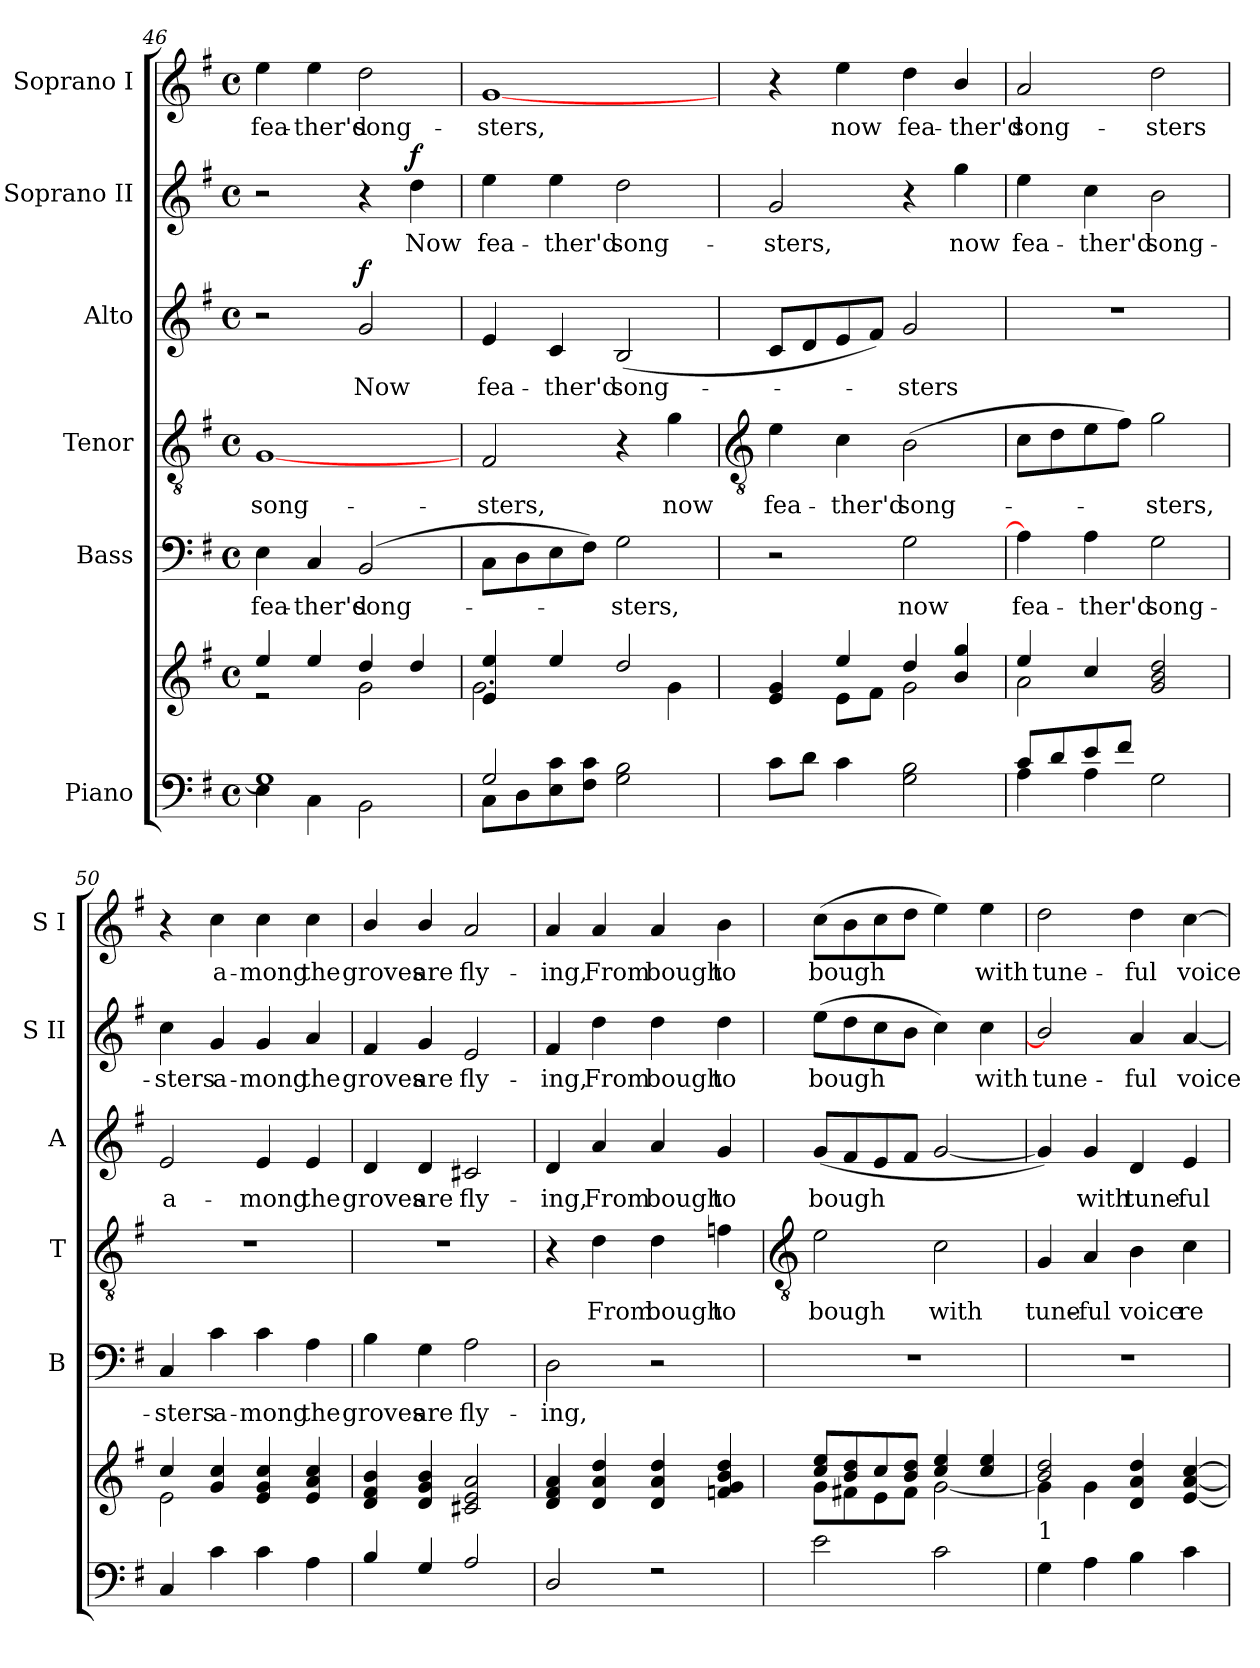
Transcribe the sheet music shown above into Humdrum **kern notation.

**kern	**kern	**kern	**text	**kern	**text	**kern	**text	**dynam	**kern	**text	**dynam	**kern	**text
*part6	*part6	*part5	*part5	*part4	*part4	*part3	*part3	*part3	*part2	*part2	*part2	*part1	*part1
*staff7	*staff6	*staff5	*staff5	*staff4	*staff4	*staff3	*staff3	*staff3	*staff2	*staff2	*staff2	*staff1	*staff1
*I"Piano	*	*I"Bass	*	*I"Tenor	*	*I"Alto	*	*	*I"Soprano II	*	*	*I"Soprano I	*
*	*	*I'B	*	*I'T	*	*I'A	*	*	*I'S II	*	*	*I'S I	*
*clefF4	*clefG2	*clefF4	*	*clefGv2	*	*clefG2	*	*	*clefG2	*	*	*clefG2	*
*k[f#]	*k[f#]	*k[f#]	*	*k[f#]	*	*k[f#]	*	*	*k[f#]	*	*	*k[f#]	*
*G:	*G:	*G:	*	*G:	*	*G:	*	*	*G:	*	*	*G:	*
*M4/4	*M4/4	*M4/4	*	*M4/4	*	*M4/4	*	*	*M4/4	*	*	*M4/4	*
*met(c)	*met(c)	*met(c)	*	*met(c)	*	*met(c)	*	*	*met(c)	*	*	*met(c)	*
=46	=46	=46	=46	=46	=46	=46	=46	=46	=46	=46	=46	=46	=46
*^	*^	*	*	*	*	*	*	*	*	*	*	*	*
!	!	!	!	!	!LO:LY:b	!	!LO:LY:b	!	!	!	!	!	!	!	!LO:LY:b
1G]	4E\	4ee/	2r	4E	fea-	[1G	song-	2r	.	.	2r	.	.	4ee	fea-
!	!	!	!	!	!LO:LY:b	!	!	!	!	!	!	!	!	!	!LO:LY:b
.	4C\	4ee/	.	4C	-ther'd	.	.	.	.	.	.	.	.	4ee	-ther'd
!	!	!	!	!	!LO:LY:b	!	!	!	!LO:LY:b	!LO:DY:b	!	!	!	!	!LO:LY:b
.	2BB\	4dd/	2g\	(>2BB	song-	.	.	2g	Now	f	4r	.	.	2dd	song-
!	!	!	!	!	!	!	!	!	!	!	!	!LO:LY:b	!LO:DY:b	!	!
.	.	4dd/	.	.	.	.	.	.	.	.	4dd	Now	f	.	.
=47	=47	=47	=47	=47	=47	=47	=47	=47	=47	=47	=47	=47	=47	=47	=47
!	!	!	!	!	!	!	!LO:LY:b	!	!LO:LY:b	!	!	!LO:LY:b	!	!	!LO:LY:b
2G/	8C\L	4e/ 4ee/	2.g\	8CL	.	2F#	-sters,	4e	fea-	.	4ee	fea-	.	[1g	-sters,
.	8D\	.	.	8D	.	.	.	.	.	.	.	.	.	.	.
!	!	!	!	!	!	!	!	!	!LO:LY:b	!	!	!LO:LY:b	!	!	!
.	8E\ 8c\	4ee/	.	8E	.	.	.	4c	-ther'd	.	4ee	-ther'd	.	.	.
.	8F#\ 8c\J	.	.	8F#J)	.	.	.	.	.	.	.	.	.	.	.
!	!	!	!	!	!LO:LY:b	!	!	!	!LO:LY:b	!	!	!LO:LY:b	!	!	!
2G 2B	2ryy	2dd/	.	2G	sters,	4r	.	(<2B	song-	.	2dd	song-	.	.	.
!	!	!	!	!	!	!	!LO:LY:b	!	!	!	!	!	!	!	!
.	.	.	4g\	.	.	4g	now	.	.	.	.	.	.	.	.
!!LO:LB:g=z
=48	=48	=48	=48	=48	=48	=48	=48	=48	=48	=48	=48	=48	=48	=48	=48
*	*	*	*	*	*	*clefGv2	*	*	*	*	*	*	*	*	*
!	!	!	!	!	!	!	!LO:LY:b	!	!	!	!	!LO:LY:b	!	!	!
8cL	2ryy	4e/ 4g/	4ryy	2r	.	4e	fea-	8cL	.	.	2g	-sters,	.	4r	.
8dJ	.	.	.	.	.	.	.	8d	.	.	.	.	.	.	.
!	!	!	!	!	!	!	!LO:LY:b	!	!	!	!	!	!	!	!LO:LY:b
4c	.	4ee/	8e\L	.	.	4c	-ther'd	8e	.	.	.	.	.	4ee	now
.	.	.	8f#\J	.	.	.	.	8f#J)	.	.	.	.	.	.	.
!	!	!	!	!	!LO:LY:b	!	!LO:LY:b	!	!LO:LY:b	!	!	!	!	!	!LO:LY:b
2G 2B	2ryy	4dd/	2g\	2G	now	(>2B	song-	2g	sters	.	4r	.	.	4dd	fea-
!	!	!	!	!	!	!	!	!	!	!	!	!LO:LY:b	!	!	!LO:LY:b
.	.	4b/ 4gg/	.	.	.	.	.	.	.	.	4gg	now	.	4b/	-ther'd
=49	=49	=49	=49	=49	=49	=49	=49	=49	=49	=49	=49	=49	=49	=49	=49
!	!	!	!	!	!LO:LY:b	!	!	!	!	!	!	!LO:LY:b	!	!	!LO:LY:b
8c/L	4A\	4ee/	2a\	4A]	fea-	8cL	.	1r	.	.	4ee	fea-	.	2a	song-
8d/	.	.	.	.	.	8d	.	.	.	.	.	.	.	.	.
!	!	!	!	!	!LO:LY:b	!	!	!	!	!	!	!LO:LY:b	!	!	!
8e/	4A\	4cc/	.	4A	-ther'd	8e	.	.	.	.	4cc	-ther'd	.	.	.
8f#/J	.	.	.	.	.	8f#J)	.	.	.	.	.	.	.	.	.
!	!	!	!	!	!LO:LY:b	!	!LO:LY:b	!	!	!	!	!LO:LY:b	!	!	!LO:LY:b
2G	2ryy	2g/ 2b/ 2dd/	2ryy	2G	song-	2g	sters,	.	.	.	2b	song-	.	2dd	-sters
=50	=50	=50	=50	=50	=50	=50	=50	=50	=50	=50	=50	=50	=50	=50	=50
!	!	!	!	!	!LO:LY:b	!	!	!	!LO:LY:b	!	!	!LO:LY:b	!	!	!
4C	2ryy	4cc/	2e\	4C	-sters	1r	.	2e	a-	.	4cc	-sters	.	4r	.
!	!	!	!	!	!LO:LY:b	!	!	!	!	!	!	!LO:LY:b	!	!	!LO:LY:b
4c	.	4g/ 4cc/	.	4c	a-	.	.	.	.	.	4g	a-	.	4cc	a-
!	!	!	!	!	!LO:LY:b	!	!	!	!LO:LY:b	!	!	!LO:LY:b	!	!	!LO:LY:b
4c	2ryy	4e/ 4g/ 4cc/	2ryy	4c	-mong	.	.	4e	-mong	.	4g	-mong	.	4cc	-mong
!	!	!	!	!	!LO:LY:b	!	!	!	!LO:LY:b	!	!	!LO:LY:b	!	!	!LO:LY:b
4A	.	4e/ 4a/ 4cc/	.	4A	the	.	.	4e	the	.	4a	the	.	4cc	the
=51	=51	=51	=51	=51	=51	=51	=51	=51	=51	=51	=51	=51	=51	=51	=51
!	!	!	!	!	!LO:LY:b	!	!	!	!LO:LY:b	!	!	!LO:LY:b	!	!	!LO:LY:b
4B	1ryy	4d/ 4f#/ 4b/	2ryy	4B	groves	1r	.	4d	groves	.	4f#	groves	.	4b/	groves
!	!	!	!	!	!LO:LY:b	!	!	!	!LO:LY:b	!	!	!LO:LY:b	!	!	!LO:LY:b
4G	.	4d/ 4g/ 4b/	.	4G	are	.	.	4d	are	.	4g	are	.	4b/	are
!	!	!	!	!	!LO:LY:b	!	!	!	!LO:LY:b	!	!	!LO:LY:b	!	!	!LO:LY:b
2A	.	2c#X/ 2e/ 2a/	2ryy	2A	fly-	.	.	2c#X	fly-	.	2e	fly-	.	2a	fly-
=52	=52	=52	=52	=52	=52	=52	=52	=52	=52	=52	=52	=52	=52	=52	=52
!	!	!	!	!	!LO:LY:b	!	!	!	!LO:LY:b	!	!	!LO:LY:b	!	!	!LO:LY:b
2D	1ryy	4d/ 4f#/ 4a/	2ryy	2D	-ing,	4r	.	4d	-ing,	.	4f#	-ing,	.	4a	-ing,
!	!	!	!	!	!	!	!LO:LY:b	!	!LO:LY:b	!	!	!LO:LY:b	!	!	!LO:LY:b
.	.	4d/ 4a/ 4dd/	.	.	.	4d	From	4a	From	.	4dd	From	.	4a	From
!	!	!	!	!	!	!	!LO:LY:b	!	!LO:LY:b	!	!	!LO:LY:b	!	!	!LO:LY:b
2r	.	4d/ 4a/ 4dd/	4ryy	2r	.	4d	bough	4a	bough	.	4dd	bough	.	4a	bough
!	!	!	!	!	!	!	!LO:LY:b	!	!LO:LY:b	!	!	!LO:LY:b	!	!	!LO:LY:b
.	.	4fn/ 4g/ 4b/ 4dd/	4ryy	.	.	4fn	to	4g	to	.	4dd	to	.	4b	to
*v	*v	*	*	*	*	*	*	*	*	*	*	*	*	*	*
!!LO:LB:g=z
=53	=53	=53	=53	=53	=53	=53	=53	=53	=53	=53	=53	=53	=53	=53
*	*	*	*	*	*clefGv2	*	*	*	*	*	*	*	*	*
!	!	!	!	!	!	!LO:LY:b	!	!LO:LY:b	!	!	!LO:LY:b	!	!	!LO:LY:b
2e	8cc/ 8ee/L	8g\L	1r	.	2e	bough	(<8gL	bough	.	(>8eeL	bough	.	(>8ccL	bough
.	8b/ 8dd/	8f#X\	.	.	.	.	8f#	.	.	8dd	.	.	8b	.
.	8cc/	8e\	.	.	.	.	8e	.	.	8cc	.	.	8cc	.
.	8b/ 8dd/J	8f#\J	.	.	.	.	8f#J	.	.	8bJ	.	.	8ddJ	.
!	!	!	!	!	!	!LO:LY:b	!	!	!	!	!	!	!	!
2c	4cc/ 4ee/	[2g\	.	.	2c	with	[2g	.	.	4cc)	.	.	4ee)	.
!	!	!	!	!	!	!	!	!	!	!	!LO:LY:b	!	!	!LO:LY:b
.	4cc/ 4ee/	.	.	.	.	.	.	.	.	4cc	with	.	4ee	with
=54	=54	=54	=54	=54	=54	=54	=54	=54	=54	=54	=54	=54	=54	=54
!	!LO:TX:b:t=1	!	!	!	!	!	!	!	!	!	!	!	!	!
!	!	!	!	!	!	!LO:LY:b	!	!	!	!	!LO:LY:b	!	!	!LO:LY:b
4G	2b/ 2dd/	4g\]	1r	.	4G	tune-	4g])	.	.	2b/]	tune-	.	2dd	tune-
!	!	!	!	!	!	!LO:LY:b	!	!LO:LY:b	!	!	!	!	!	!
4A	.	4g\	.	.	4A	-ful	4g	with	.	.	.	.	.	.
!	!	!	!	!	!	!LO:LY:b	!	!LO:LY:b	!	!	!LO:LY:b	!	!	!LO:LY:b
4B	4d/ 4a/ 4dd/	2ryy	.	.	4B	voice	4d	tune-	.	4a	-ful	.	4dd	-ful
!	!	!	!	!	!	!LO:LY:b	!	!LO:LY:b	!	!	!LO:LY:b	!	!	!LO:LY:b
4c	[4e/ [4a/ [4cc/	.	.	.	4c	re-	4e	-ful	.	[4a	voice	.	[4cc	voice
*	*v	*v	*	*	*	*	*	*	*	*	*	*	*	*
=	=	=	=	=	=	=	=	=	=	=	=	=	=
*-	*-	*-	*-	*-	*-	*-	*-	*-	*-	*-	*-	*-	*-
